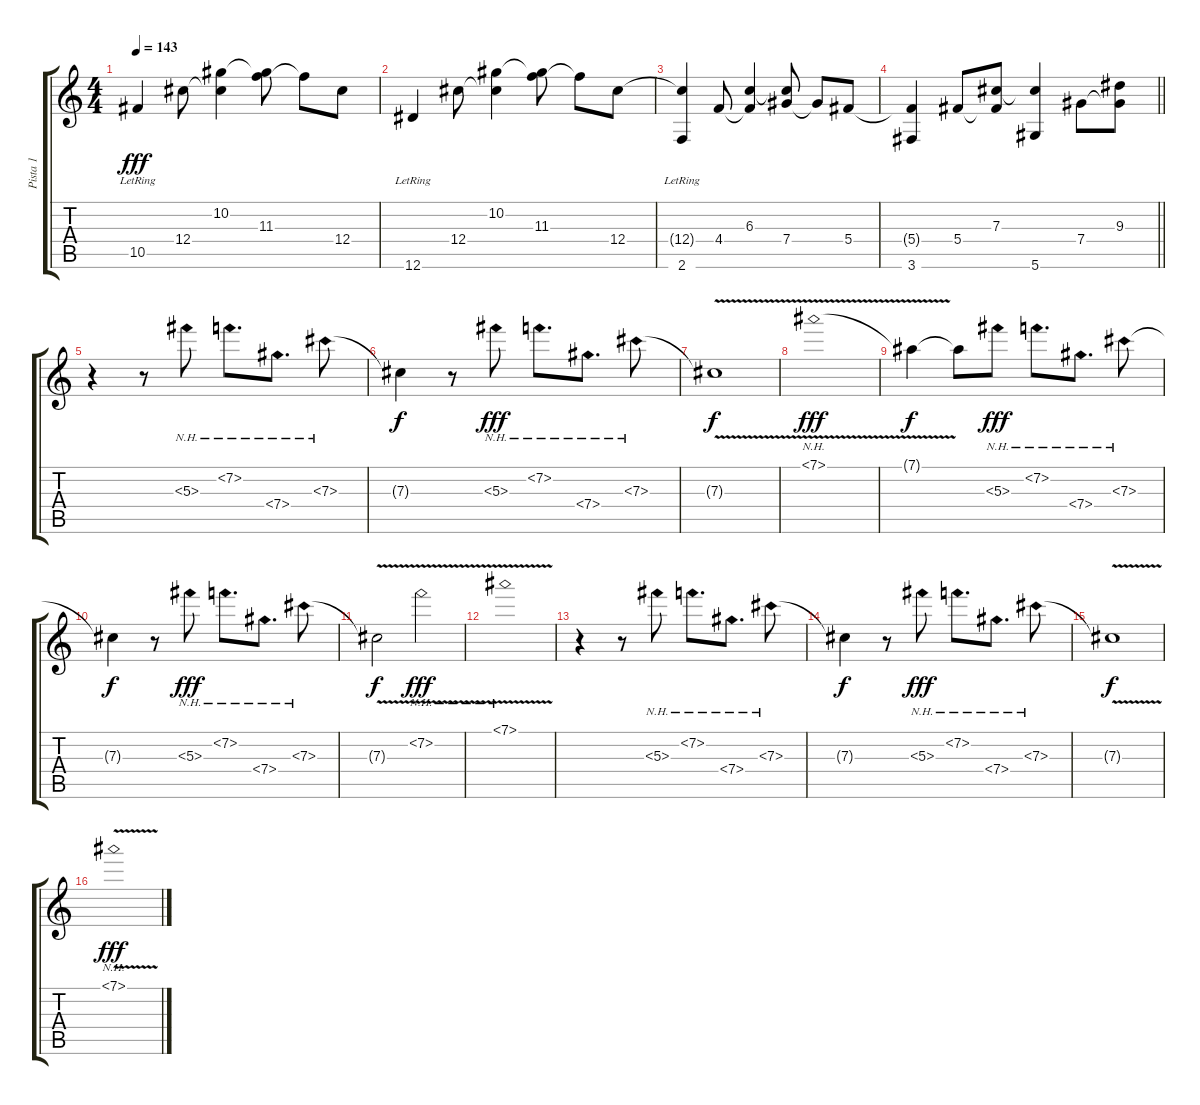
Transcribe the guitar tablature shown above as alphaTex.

\track ("Pista 1" "Pista 1") {instrument overdrivenguitar}
\staff {score tabs}
\tuning (Eb4 Bb3 Gb3 Db3 Ab2 Eb2) {hide}
\ts (4 4)
\tempo 143
\clef g2
\ks c
10.5{lr}.4{dy fff volume 16 instrument electricguitarclean} 12.4.8 (10.2 12.4{t}).4 (10.2{t} 11.3).8 11.3{t}.8 12.4.8 |
12.6{lr}.4 12.4.8 (10.2 12.4{t}).4 (10.2{t} 11.3).8 11.3{t}.8 12.4.8 |
(12.4{t} 2.6{lr}).4 4.4.8 (6.3 4.4{t}).4 (6.3{t} 7.4).8 7.4{t}.8 5.4.8 |
\barLineRight lightlight
(5.4{t} 3.6).4 5.4.8 (7.3 5.4{t}).8 (7.3{t} 5.6).4 7.4.8 (9.3 7.4{t}).8 |
r.4{volume 10 instrument overdrivenguitar} r.8 5.3{nh}.8 7.2{nh}.8{d} 7.4{nh}.8{d} 7.3{nh}.8 |
7.3{t}.4{dy f} r.8 5.3{nh}.8{dy fff} 7.2{nh}.8{d} 7.4{nh}.8{d} 7.3{nh}.8 |
7.3{v t}.1{dy f} |
7.1{nh v}.1{dy fff} |
7.1{t}.4{dy f} 7.1{t}.8 5.3{nh}.8{dy fff} 7.2{nh}.8{d} 7.4{nh}.8{d} 7.3{nh}.8 |
7.3{t}.4{dy f} r.8 5.3{nh}.8{dy fff} 7.2{nh}.8{d} 7.4{nh}.8{d} 7.3{nh}.8 |
7.3{v t}.2{dy f} 7.2{nh v}.2{dy fff} |
7.1{nh v}.1 |
r.4{volume 10 instrument overdrivenguitar} r.8 5.3{nh}.8 7.2{nh}.8{d} 7.4{nh}.8{d} 7.3{nh}.8 |
7.3{t}.4{dy f} r.8 5.3{nh}.8{dy fff} 7.2{nh}.8{d} 7.4{nh}.8{d} 7.3{nh}.8 |
7.3{v t}.1{dy f} |
7.1{nh v}.1{dy fff}
